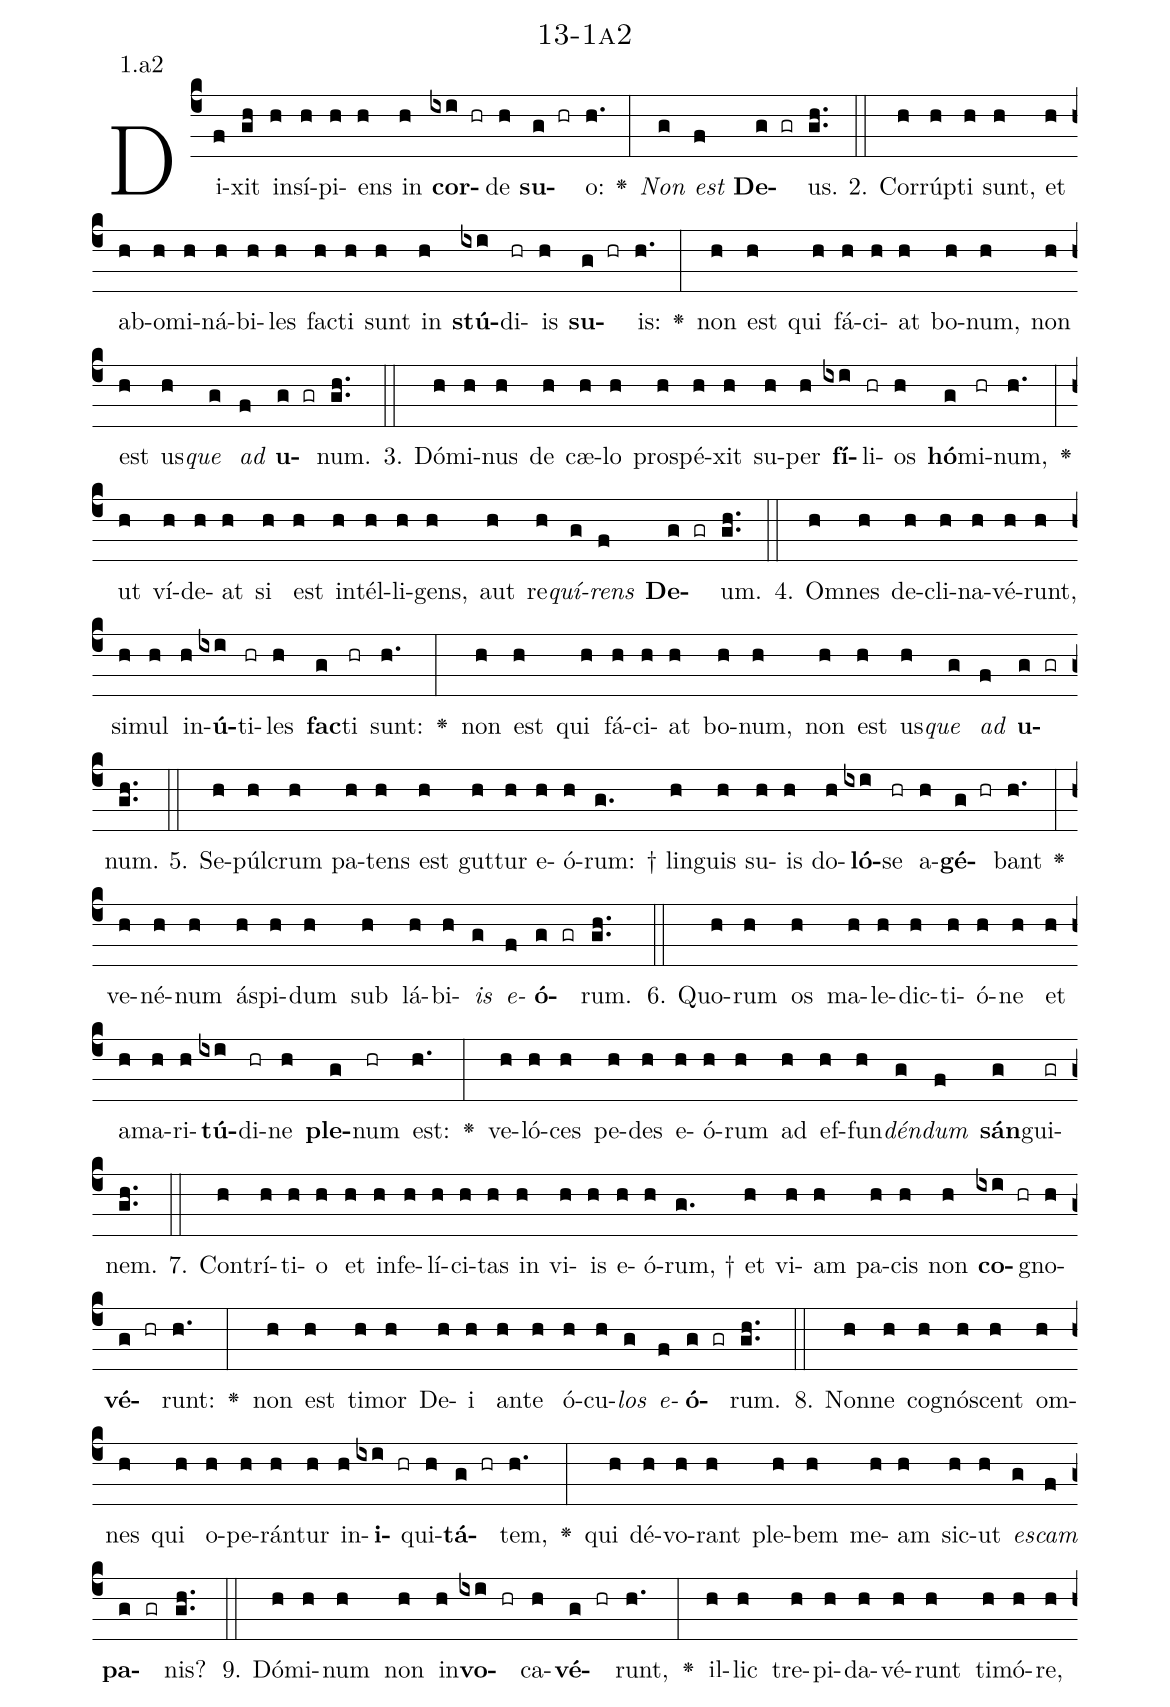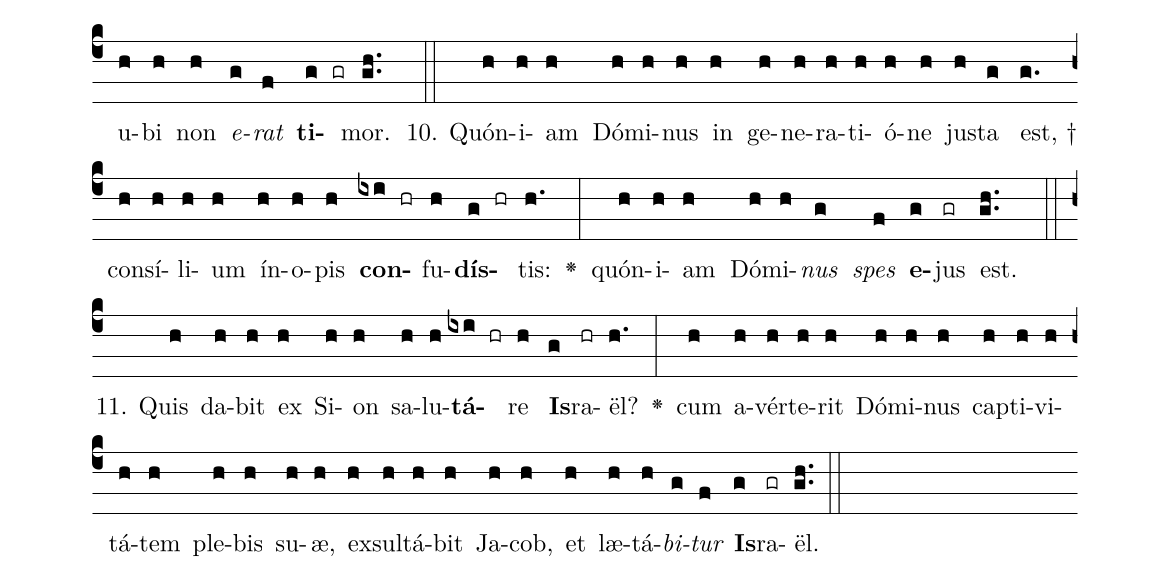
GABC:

name: 13-1a2;
annotation: 1.a2;
%%
(c4)Di(f)xit(gh) in(h)sí(h)pi(h)ens(h) in(h) <b>cor</b>(ixi hr)de(h) <b>su</b>(g hr)o:(h.) <v>\greheightstar</v>(:) <i>Non</i>(g) <i>est</i>(f) <b>De</b>(g gr)us.(gh..) (::)
2. Cor(h)rúp(h)ti(h) sunt,(h) et(h) ab(h)o(h)mi(h)ná(h)bi(h)les(h) fac(h)ti(h) sunt(h) in(h) <b>stú</b>(ixi)di(hr)is(h) <b>su</b>(g hr)is:(h.) <v>\greheightstar</v>(:) non(h) est(h) qui(h) fá(h)ci(h)at(h) bo(h)num,(h) non(h) est(h) us(h)<i>que</i>(g) <i>ad</i>(f) <b>u</b>(g gr)num.(gh..) (::)
3. Dó(h)mi(h)nus(h) de(h) cæ(h)lo(h) pro(h)spé(h)xit(h) su(h)per(h) <b>fí</b>(ixi)li(hr)os(h) <b>hó</b>(g)mi(hr)num,(h.) <v>\greheightstar</v>(:) ut(h) ví(h)de(h)at(h) si(h) est(h) in(h)tél(h)li(h)gens,(h) aut(h) re(h)<i>quí</i>(g)<i>rens</i>(f) <b>De</b>(g gr)um.(gh..) (::)
4. Om(h)nes(h) de(h)cli(h)na(h)vé(h)runt,(h) si(h)mul(h) in(h)<b>ú</b>(ixi)ti(hr)les(h) <b>fac</b>(g)ti(hr) sunt:(h.) <v>\greheightstar</v>(:) non(h) est(h) qui(h) fá(h)ci(h)at(h) bo(h)num,(h) non(h) est(h) us(h)<i>que</i>(g) <i>ad</i>(f) <b>u</b>(g gr)num.(gh..) (::)
5. Se(h)púl(h)crum(h) pa(h)tens(h) est(h) gut(h)tur(h) e(h)ó(h)rum: †(g.) lin(h)guis(h) su(h)is(h) do(h)<b>ló</b>(ixi)se(hr) a(h)<b>gé</b>(g hr)bant(h.) <v>\greheightstar</v>(:) ve(h)né(h)num(h) ás(h)pi(h)dum(h) sub(h) lá(h)bi(h)<i>is</i>(g) <i>e</i>(f)<b>ó</b>(g gr)rum.(gh..) (::)
6. Quo(h)rum(h) os(h) ma(h)le(h)dic(h)ti(h)ó(h)ne(h) et(h) a(h)ma(h)ri(h)<b>tú</b>(ixi)di(hr)ne(h) <b>ple</b>(g)num(hr) est:(h.) <v>\greheightstar</v>(:) ve(h)ló(h)ces(h) pe(h)des(h) e(h)ó(h)rum(h) ad(h) ef(h)fun(h)<i>dén</i>(g)<i>dum</i>(f) <b>sán</b>(g)gui(gr)nem.(gh..) (::)
7. Con(h)trí(h)ti(h)o(h) et(h) in(h)fe(h)lí(h)ci(h)tas(h) in(h) vi(h)is(h) e(h)ó(h)rum, †(g.) et(h) vi(h)am(h) pa(h)cis(h) non(h) <b>co</b>(ixi hr)gno(h)<b>vé</b>(g hr)runt:(h.) <v>\greheightstar</v>(:) non(h) est(h) ti(h)mor(h) De(h)i(h) an(h)te(h) ó(h)cu(h)<i>los</i>(g) <i>e</i>(f)<b>ó</b>(g gr)rum.(gh..) (::)
8. Non(h)ne(h) co(h)gnó(h)scent(h) om(h)nes(h) qui(h) o(h)pe(h)rán(h)tur(h) in(h)<b>i</b>(ixi hr)qui(h)<b>tá</b>(g hr)tem,(h.) <v>\greheightstar</v>(:) qui(h) dé(h)vo(h)rant(h) ple(h)bem(h) me(h)am(h) sic(h)ut(h) <i>es</i>(g)<i>cam</i>(f) <b>pa</b>(g gr)nis?(gh..) (::)
9. Dó(h)mi(h)num(h) non(h) in(h)<b>vo</b>(ixi hr)ca(h)<b>vé</b>(g hr)runt,(h.) <v>\greheightstar</v>(:) il(h)lic(h) tre(h)pi(h)da(h)vé(h)runt(h) ti(h)mó(h)re,(h) u(h)bi(h) non(h) <i>e</i>(g)<i>rat</i>(f) <b>ti</b>(g gr)mor.(gh..) (::)
10. Quón(h)i(h)am(h) Dó(h)mi(h)nus(h) in(h) ge(h)ne(h)ra(h)ti(h)ó(h)ne(h) jus(h)ta(g) est, †(g.) con(h)sí(h)li(h)um(h) ín(h)o(h)pis(h) <b>con</b>(ixi hr)fu(h)<b>dís</b>(g hr)tis:(h.) <v>\greheightstar</v>(:) quón(h)i(h)am(h) Dó(h)mi(h)<i>nus</i>(g) <i>spes</i>(f) <b>e</b>(g)jus(gr) est.(gh..) (::)
11. Quis(h) da(h)bit(h) ex(h) Si(h)on(h) sa(h)lu(h)<b>tá</b>(ixi hr)re(h) <b>Is</b>(g)ra(hr)ël?(h.) <v>\greheightstar</v>(:) cum(h) a(h)vér(h)te(h)rit(h) Dó(h)mi(h)nus(h) cap(h)ti(h)vi(h)tá(h)tem(h) ple(h)bis(h) su(h)æ,(h) ex(h)sul(h)tá(h)bit(h) Ja(h)cob,(h) et(h) læ(h)tá(h)<i>bi</i>(g)<i>tur</i>(f) <b>Is</b>(g)ra(gr)ël.(gh..) (::)
